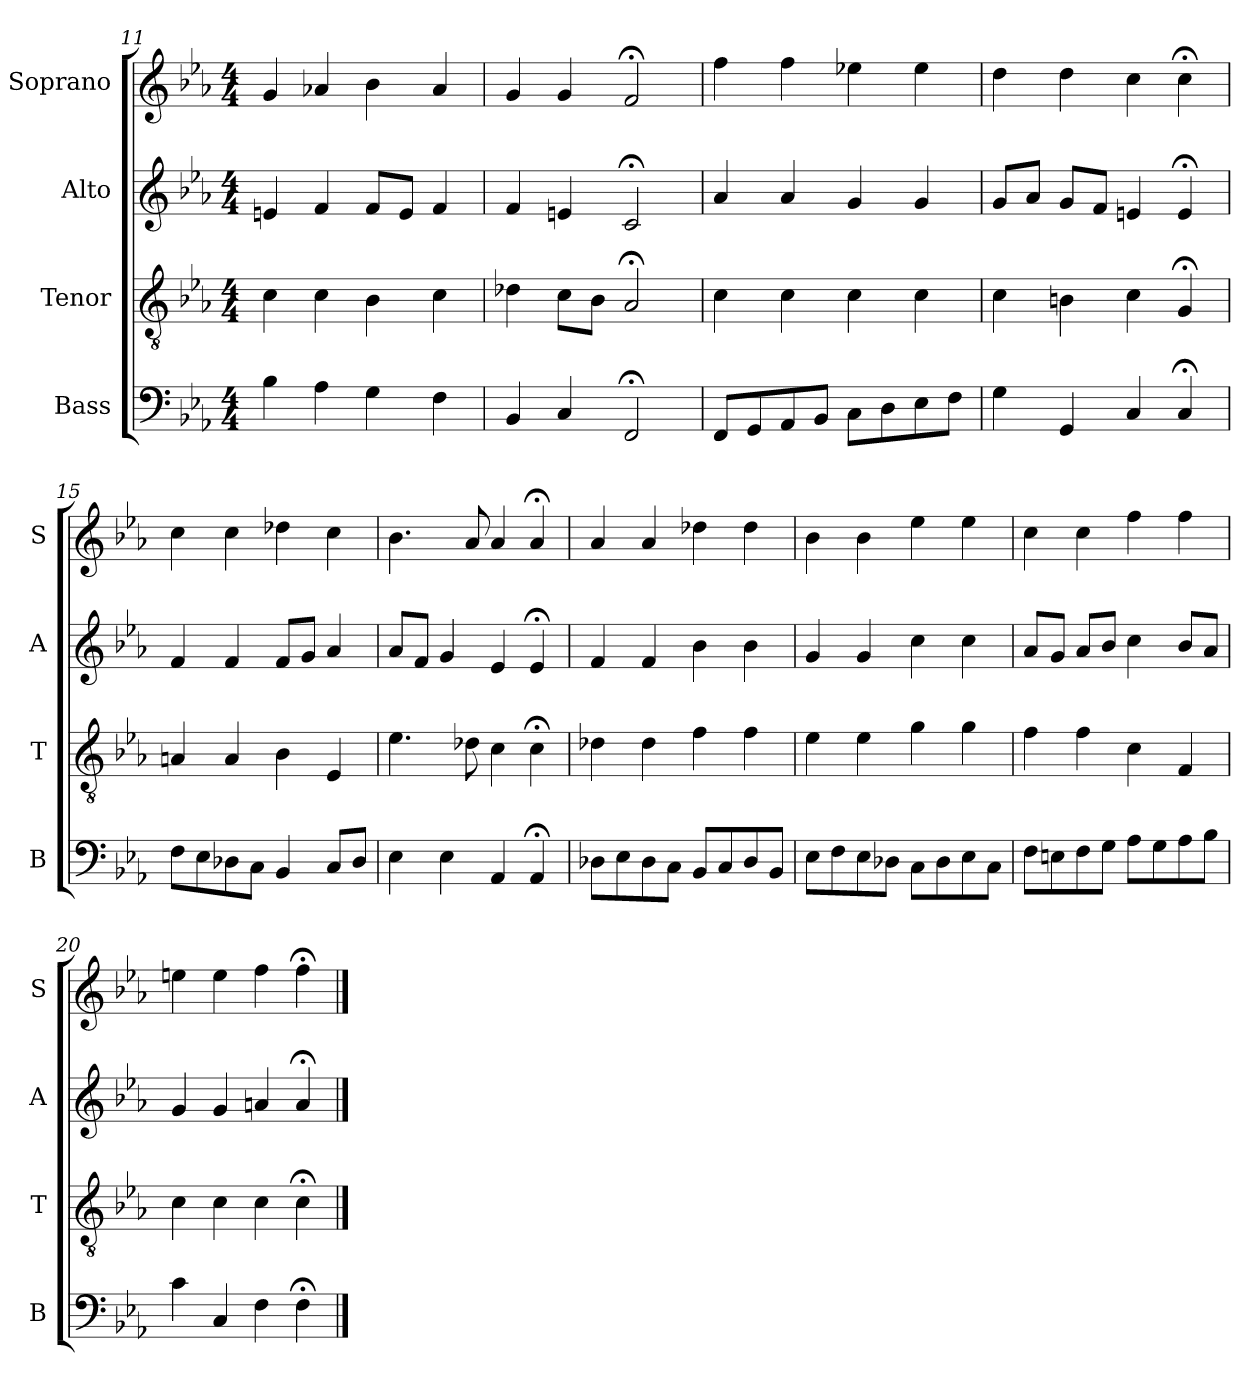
**kern	**kern	**kern	**kern
*part4	*part3	*part2	*part1
*staff4	*staff3	*staff2	*staff1
*I"Bass	*I"Tenor	*I"Alto	*I"Soprano
*I'B	*I'T	*I'A	*I'S
*clefF4	*clefGv2	*clefG2	*clefG2
*k[b-e-a-]	*k[b-e-a-]	*k[b-e-a-]	*k[b-e-a-]
*F:dor	*F:dor	*F:dor	*F:dor
*M4/4	*M4/4	*M4/4	*M4/4
=11	=11	=11	=11
4B-	4c	4en	4g
4A-	4c	4f	4a-X
4G	4B-	8fL	4b-
.	.	8eJ	.
4F	4c	4f	4a-
=12	=12	=12	=12
4BB-	4d-X	4f	4g
4C	8cL	4en	4g
.	8B-J	.	.
2FF;<	2A-;<	2c;<	2f;<
=13	=13	=13	=13
8FFL	4c	4a-	4ff
8GG	.	.	.
8AA-	4c	4a-	4ff
8BB-J	.	.	.
8CL	4c	4g	4ee-X
8D	.	.	.
8E-	4c	4g	4ee-
8FJ	.	.	.
=14	=14	=14	=14
4G	4c	8gL	4dd
.	.	8a-J	.
4GG	4Bn	8gL	4dd
.	.	8fJ	.
4C	4c	4en	4cc
4C;<	4G;<	4e;<	4cc;<
=15	=15	=15	=15
8FL	4An	4f	4cc
8E-	.	.	.
8D-X	4A	4f	4cc
8CJ	.	.	.
4BB-	4B-	8fL	4dd-X
.	.	8gJ	.
8CL	4E-	4a-	4cc
8D-J	.	.	.
=16	=16	=16	=16
4E-	4.e-	8a-L	4.b-
.	.	8fJ	.
4E-	.	4g	.
.	8d-X	.	8a-
4AA-	4c	4e-	4a-
4AA-;<	4c;<	4e-;<	4a-;<
=17	=17	=17	=17
8D-XL	4d-X	4f	4a-
8E-	.	.	.
8D-	4d-	4f	4a-
8CJ	.	.	.
8BB-L	4f	4b-	4dd-X
8C	.	.	.
8D-	4f	4b-	4dd-
8BB-J	.	.	.
=18	=18	=18	=18
8E-L	4e-	4g	4b-
8F	.	.	.
8E-	4e-	4g	4b-
8D-XJ	.	.	.
8CL	4g	4cc	4ee-
8D-	.	.	.
8E-	4g	4cc	4ee-
8CJ	.	.	.
=19	=19	=19	=19
8FL	4f	8a-L	4cc
8En	.	8gJ	.
8F	4f	8a-L	4cc
8GJ	.	8b-J	.
8A-L	4c	4cc	4ff
8G	.	.	.
8A-	4F	8b-L	4ff
8B-J	.	8a-J	.
=20	=20	=20	=20
4c	4c	4g	4een
4C	4c	4g	4ee
4F	4c	4an	4ff
4F;<	4c;<	4a;<	4ff;<
==	==	==	==
*-	*-	*-	*-
